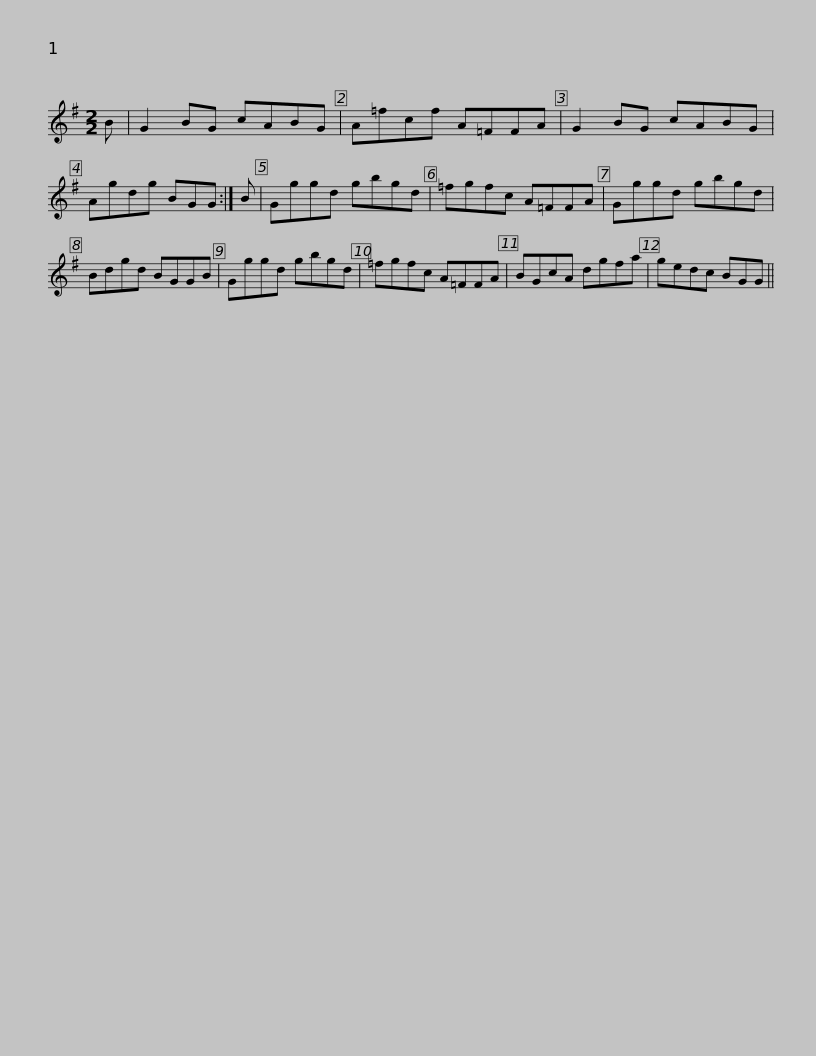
X:1
L:1/8
M:2/2
I:linebreak $
K:G
V:1 treble
V:1
 B | G2 BG cABG | A=fcf A=FFA | G2 BG cABG | Agdg BGG :| %5
 B | Gggd gbgd |$ =fgfc A=FFA | Gggd gbgd | Bdgd BGGB | %10
 Gggd gbgd | =fgfc A=FFA |$ BGcA dgfa | gedc BGG || %14
